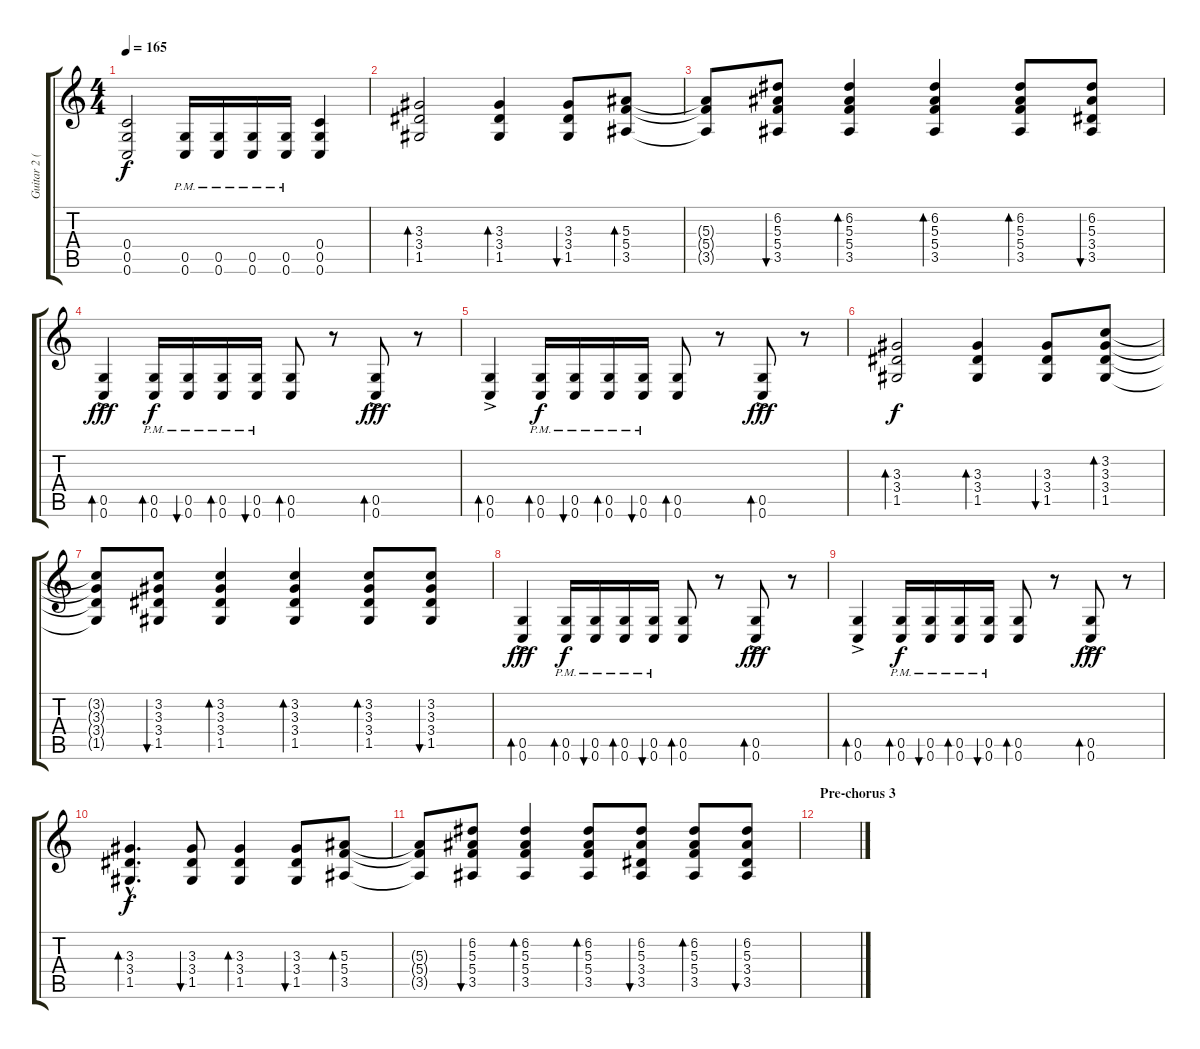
\track ("Guitar 2 (distortion)" "Guitar 2 (") {instrument distortionguitar}
\staff {score tabs}
\tuning (D4 A3 F3 C3 G2 C2) {hide}
\ts (4 4)
\tempo 165
\clef g2
\ks c
(0.4{t} 0.5{t} 0.6{t}).2{dy f} (0.5{pm} 0.6).16 (0.5{pm} 0.6{pm}).16 (0.5{pm} 0.6{pm}).16 (0.5{pm} 0.6{pm}).16 (0.4 0.5 0.6).4 |
(3.3 3.4 1.5).2{bd 60} (3.3 3.4 1.5).4{bd 60} (3.3 3.4 1.5).8{bu 60} (5.3 5.4 3.5).8{bd 60} |
(5.3{t} 5.4{t} 3.5{t}).8 (6.2 5.3 5.4 3.5).8{bu 60} (6.2 5.3 5.4 3.5).4{bd 60} (6.2 5.3 5.4 3.5).4{bd 60} (6.2 5.3 5.4 3.5).8{bd 60} (6.2 5.3 3.4 3.5).8{bu 60} |
(0.5 0.6{ac}).4{bd 60 dy fff} (0.5{pm} 0.6{pm}).16{bd 60 dy f} (0.5{pm} 0.6{pm}).16{bu 60} (0.5{pm} 0.6{pm}).16{bd 60} (0.5{pm} 0.6{pm}).16{bu 60} (0.5 0.6).8{bd 60} r.8 (0.5 0.6{ac}).8{bd 60 dy fff} r.8 |
(0.5 0.6{ac}).4{bd 60} (0.5{pm} 0.6{pm}).16{bd 60 dy f} (0.5{pm} 0.6{pm}).16{bu 60} (0.5{pm} 0.6{pm}).16{bd 60} (0.5{pm} 0.6{pm}).16{bu 60} (0.5 0.6).8{bd 60} r.8 (0.5 0.6{ac}).8{bd 60 dy fff} r.8 |
(3.3 3.4 1.5).2{bd 60 dy f} (3.3 3.4 1.5).4{bd 60} (3.3 3.4 1.5).8{bu 60} (3.2 3.3 3.4 1.5).8{bd 60} |
(3.2{t} 3.3{t} 3.4{t} 1.5{t}).8 (3.2 3.3 3.4 1.5).8{bu 60} (3.2 3.3 3.4 1.5).4{bd 60} (3.2 3.3 3.4 1.5).4{bd 60} (3.2 3.3 3.4 1.5).8{bd 60} (3.2 3.3 3.4 1.5).8{bu 60} |
(0.5 0.6{ac}).4{bd 60 dy fff} (0.5{pm} 0.6{pm}).16{bd 60 dy f} (0.5{pm} 0.6{pm}).16{bu 60} (0.5{pm} 0.6{pm}).16{bd 60} (0.5{pm} 0.6{pm}).16{bu 60} (0.5 0.6).8{bd 60} r.8 (0.5 0.6{ac}).8{bd 60 dy fff} r.8 |
(0.5 0.6{ac}).4{bd 60} (0.5{pm} 0.6{pm}).16{bd 60 dy f} (0.5{pm} 0.6{pm}).16{bu 60} (0.5{pm} 0.6{pm}).16{bd 60} (0.5{pm} 0.6{pm}).16{bu 60} (0.5 0.6).8{bd 60} r.8 (0.5 0.6{ac}).8{bd 60 dy fff} r.8 |
(3.3{hac} 3.4{hac} 1.5{hac}).4{d bd 60 dy f} (3.3 3.4 1.5).8{bu 60} (3.3 3.4 1.5).4{bd 60} (3.3 3.4 1.5).8{bu 60} (5.3 5.4 3.5).8{bd 60} |
(5.3{t} 5.4{t} 3.5{t}).8 (6.2 5.3 5.4 3.5).8{bu 60} (6.2 5.3 5.4 3.5).4{bd 60} (6.2 5.3 5.4 3.5).8{bd 60} (6.2 5.3 3.4 3.5).8{bu 60} (6.2 5.3 5.4 3.5).8{bd 60} (6.2 5.3 3.4 3.5).8{bu 60} |
\section ("" "Pre-chorus 3")
